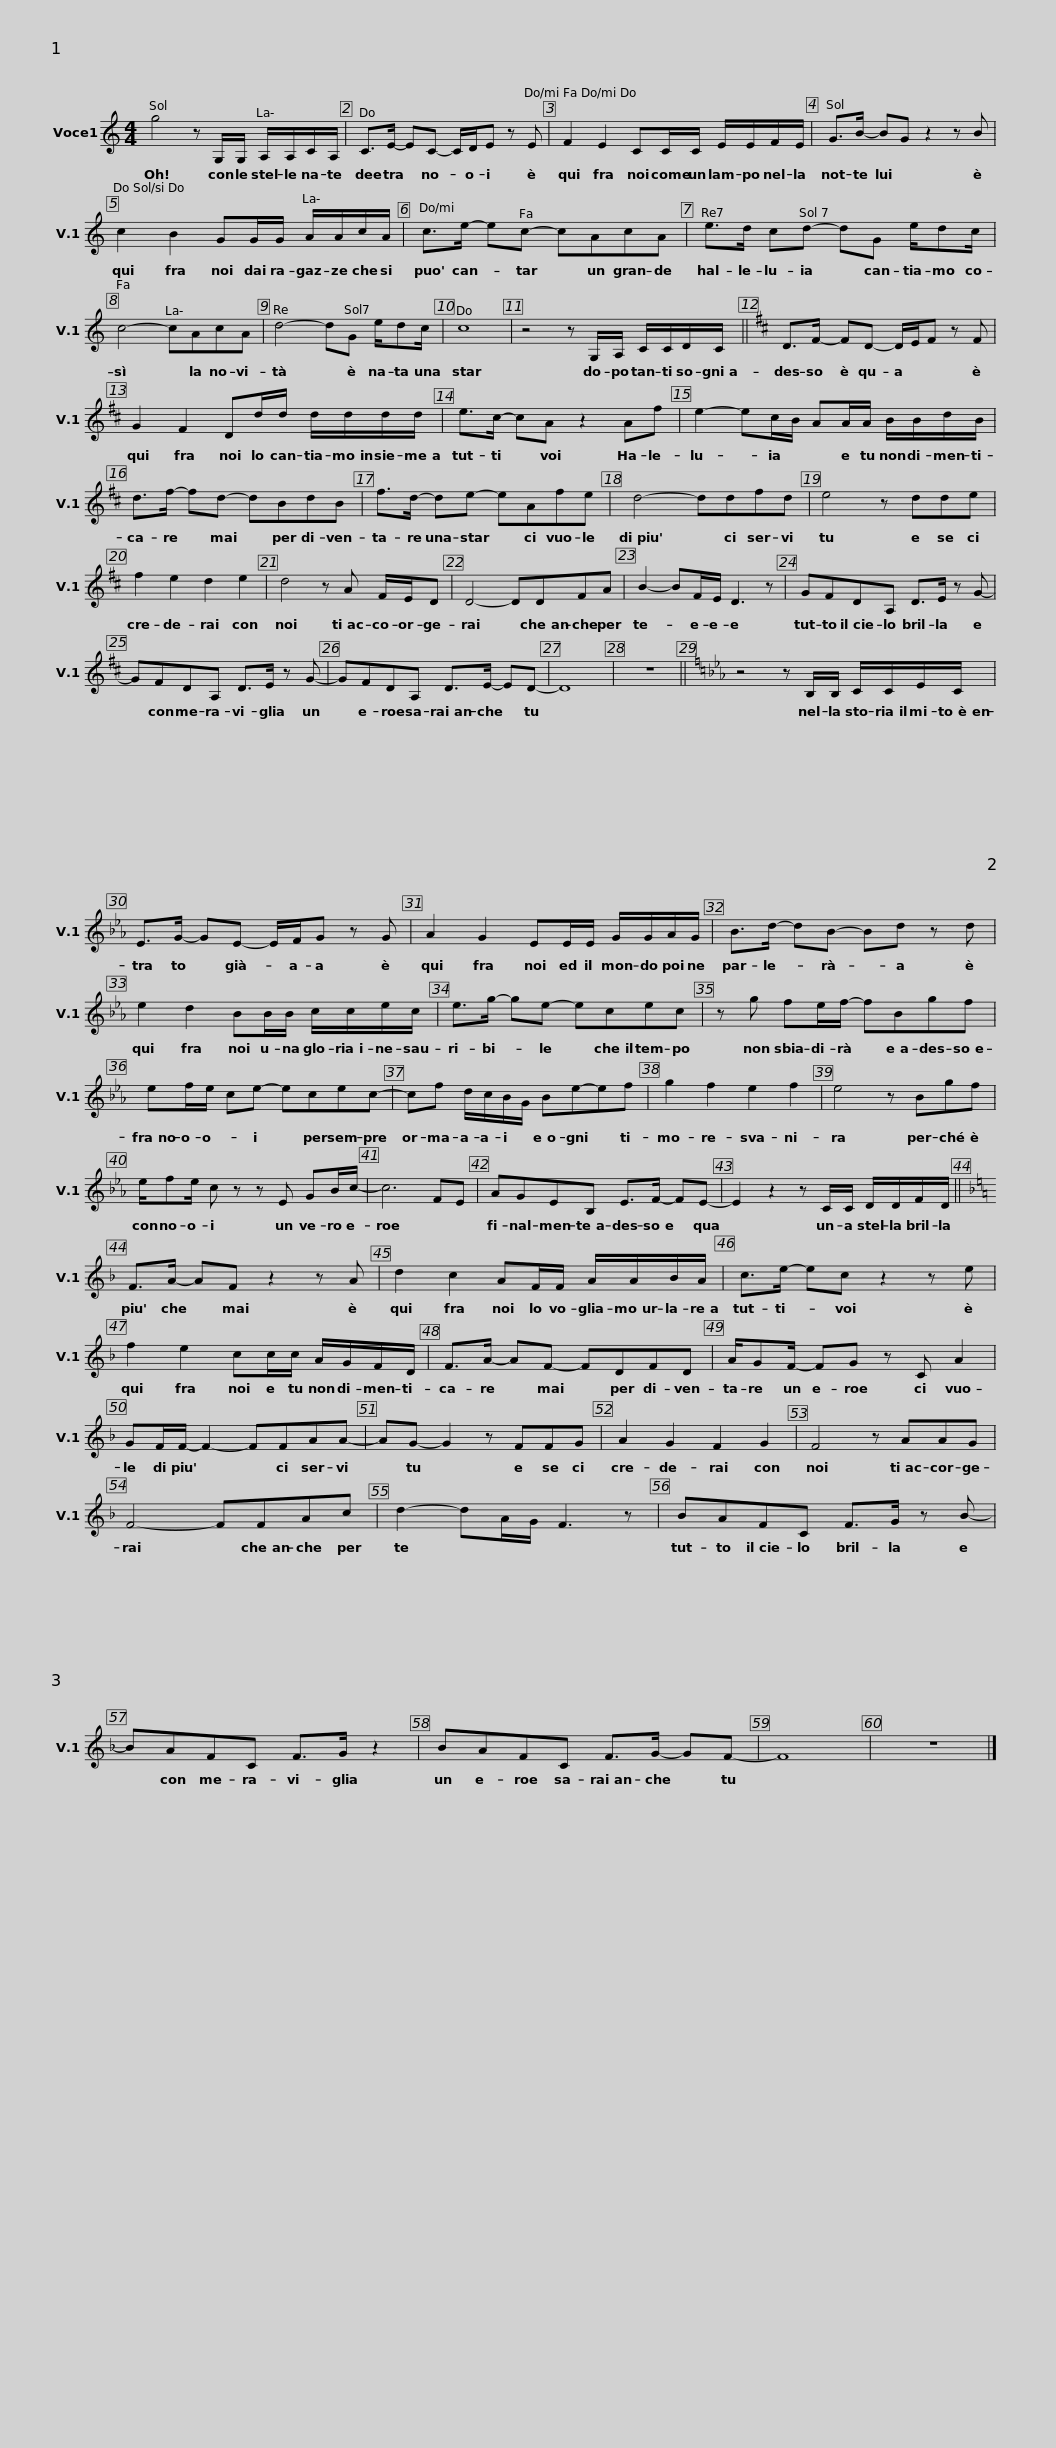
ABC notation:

X:1
L:1/8
M:4/4
I:linebreak $
K:C
V:1 treble
V:1
 g4 z G,/G,/ A,/A,/C/A,/ | C>E- EC- C/D/E z E | F2 E2 CC/C/ E/E/F/E/ | G>B- BG z2 z B |$ c2 B2 GG/G/ A/A/c/A/ | %5
 c>e- ec- cAcA | e>d cd- dG e/dc/ | c4- cAcA |$ d4- dG e/dc/ | c8 | %10
 z4 z G,/A,/ C/C/D/C/ ||[K:D] D>F- FD- D/E/F z F |$ G2 F2 Dd/d/ d/d/d/d/ | e>c- cA z2 Af | e2- ec/B/ AA/A/ B/B/d/B/ |$ %15
 d>f- fd- dBdB | f>d- de- eAfe | d4- ddfd | e4 z dde | f2 e2 d2 e2 |$ %20
 d4 z A F/E/D | D4- DDFA | B2- BF/E/ D3 z | GFDA, D>E z G- |$ GFDA, D>E z G- | %25
 GFDA, D>E- ED- | D8 | z8 ||[K:Eb] z4 z B,/B,/ C/C/E/C/ |$ E>G- GE- E/F/G z G | %30
 A2 G2 EE/E/ G/G/A/G/ | B>d- dB- Bd z d |$ e2 d2 BB/B/ c/c/e/c/ | e>g- ge- ecec | z g fe/f/- fBgf |$ %35
 ef/e/ ce- ecec- | cf d/c/B/G/ Be-ef | g2 f2 e2 f2 | e4 z Bgf |$ e/fe/ c z z E GB/c/- | %40
 c6 FE | AGEB, E>F- FE- | E2 z2 z C/C/ D/D/F/D/ ||$[K:F] F>A- AF z2 z A | d2 c2 AF/F/ A/A/B/A/ | %45
 c>e- ec z2 z e |$ f2 e2 cc/c/ A/G/F/D/ | F>A- AF- FDFD | A/GF/- FG z C A2 | GF/F/- F2- FFAA- |$ %50
 AG- G2 z FFG | A2 G2 F2 G2 | F4 z AAG | F4- FFAc | d2- dA/G/ F3 z |$ %55
 BAFC F>G z B- | BAFC F>G z2 | BAFC F>G- GF- | F8 | z8 |] %60
